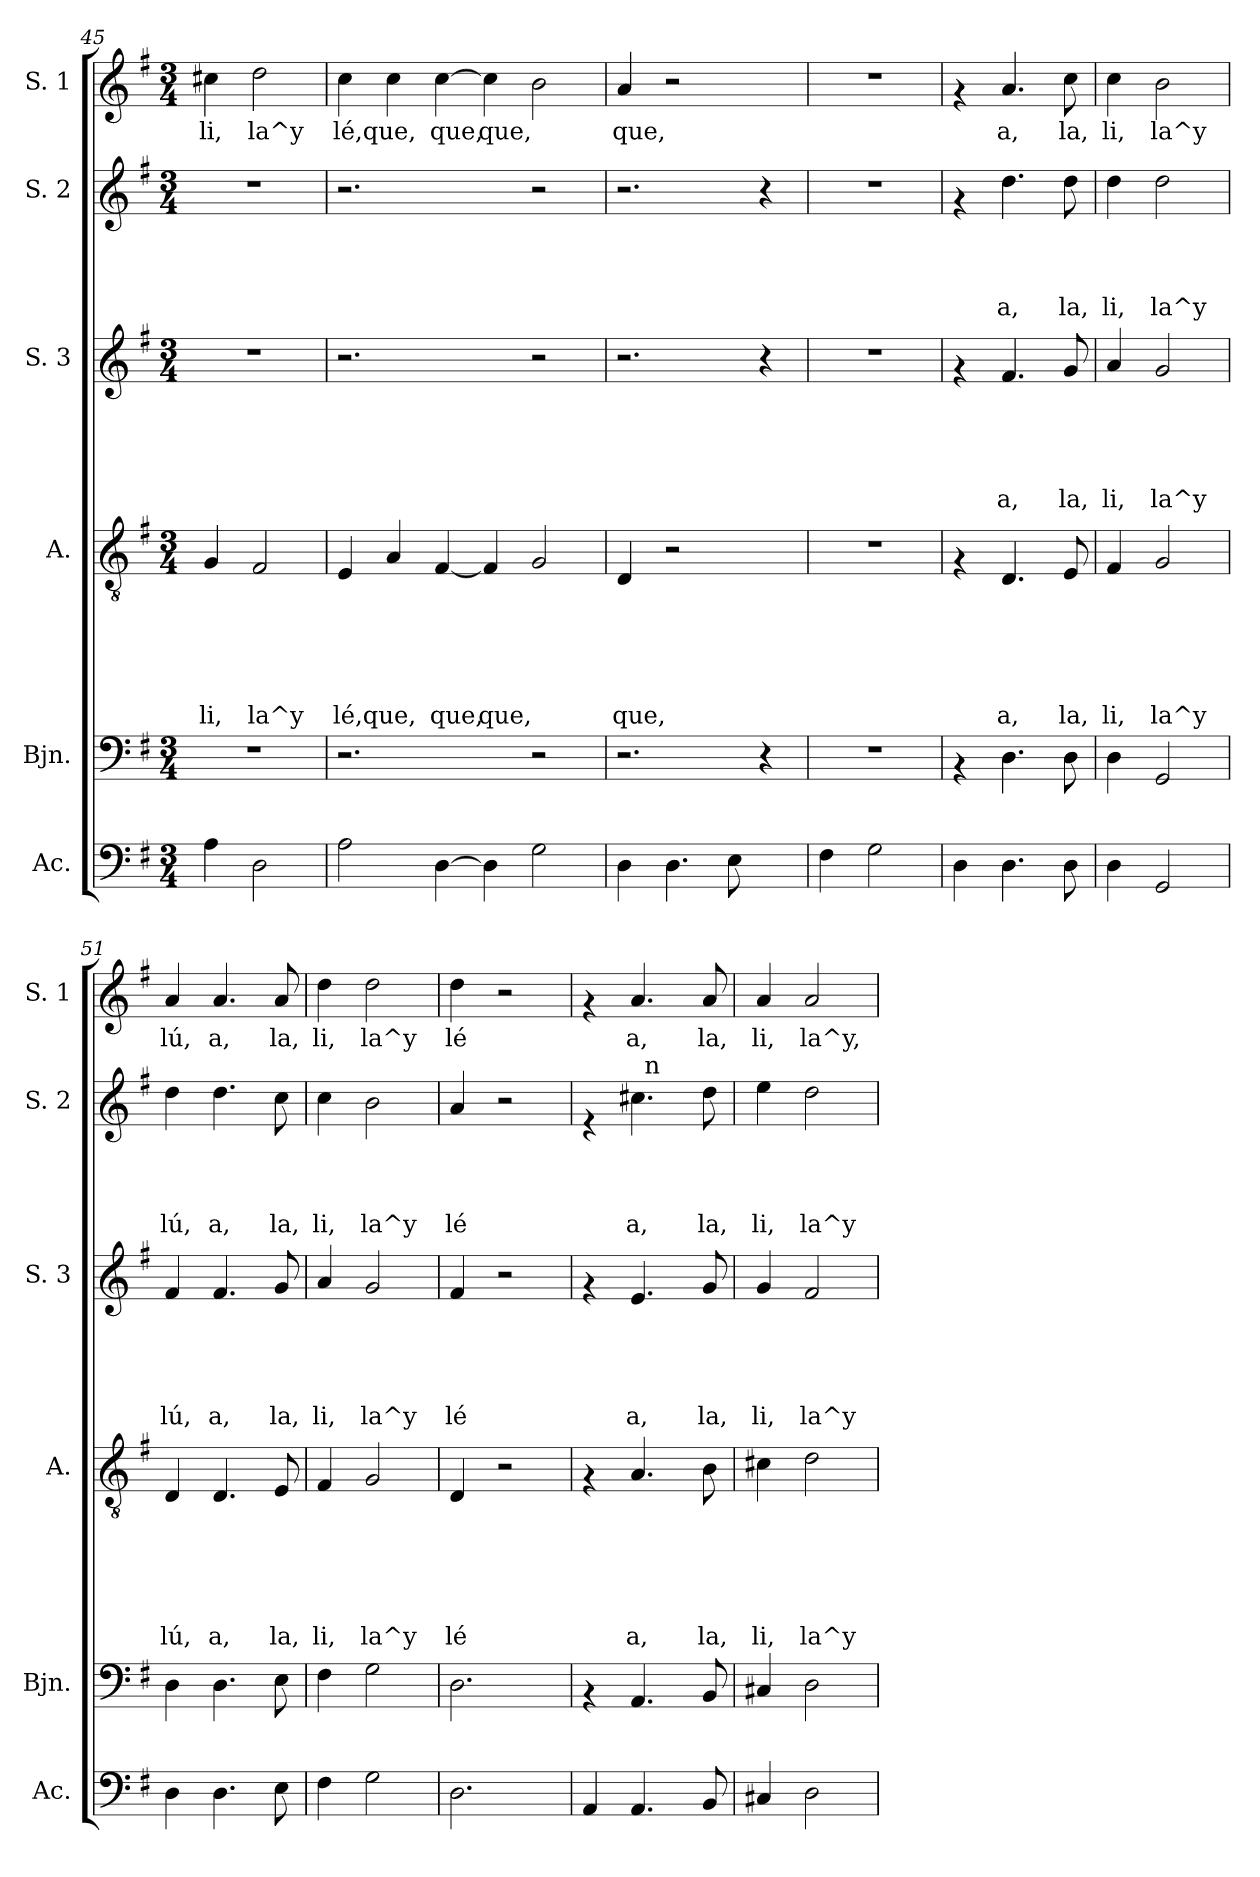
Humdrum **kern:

**kern	**kern	**kern	**text	**text	**text	**text	**text	**text	**kern	**text	**text	**text	**text	**text	**kern	**text	**text	**text	**text	**kern	**text
*part6	*part5	*part4	*part4	*part4	*part4	*part4	*part4	*part4	*part3	*part3	*part3	*part3	*part3	*part3	*part2	*part2	*part2	*part2	*part2	*part1	*part1
*staff6	*staff5	*staff4	*staff4	*staff4	*staff4	*staff4	*staff4	*staff4	*staff3	*staff3	*staff3	*staff3	*staff3	*staff3	*staff2	*staff2	*staff2	*staff2	*staff2	*staff1	*staff1
*I"Ac.	*I"Bjn.	*I"A.	*	*	*	*	*	*	*I"S. 3	*	*	*	*	*	*I"S. 2	*	*	*	*	*I"S. 1	*
*I'Ac.	*I'Bjn.	*I'A.	*	*	*	*	*	*	*I'S. 3	*	*	*	*	*	*I'S. 2	*	*	*	*	*I'S. 1	*
*clefF4	*clefF4	*clefGv2	*	*	*	*	*	*	*clefG2	*	*	*	*	*	*clefG2	*	*	*	*	*clefG2	*
*k[f#]	*k[f#]	*k[f#]	*	*	*	*	*	*	*k[f#]	*	*	*	*	*	*k[f#]	*	*	*	*	*k[f#]	*
*G:	*G:	*G:	*	*	*	*	*	*	*G:	*	*	*	*	*	*G:	*	*	*	*	*G:	*
*M3/4	*M3/4	*M3/4	*	*	*	*	*	*	*M3/4	*	*	*	*	*	*M3/4	*	*	*	*	*M3/4	*
=45	=45	=45	=45	=45	=45	=45	=45	=45	=45	=45	=45	=45	=45	=45	=45	=45	=45	=45	=45	=45	=45
!	!	!	!	!	!	!	!	!LO:LY:b	!	!	!	!	!	!	!	!	!	!	!	!	!LO:LY:b
4A\	2.r	4G/	.	.	.	.	.	li,	2.r	.	.	.	.	.	2.r	.	.	.	.	4cc#X\	li,
!	!	!	!	!	!	!	!	!LO:LY:b	!	!	!	!	!	!	!	!	!	!	!	!	!LO:LY:b
2D\	.	2F#/	.	.	.	.	.	la^y	.	.	.	.	.	.	.	.	.	.	.	2dd\	la^y
=46	=46	=46	=46	=46	=46	=46	=46	=46	=46	=46	=46	=46	=46	=46	=46	=46	=46	=46	=46	=46	=46
!	!	!	!	!	!	!	!	!LO:LY:b	!	!	!	!	!	!	!	!	!	!	!	!	!LO:LY:b
2A\	2.r	4E/	.	.	.	.	.	lé,que,	2.r	.	.	.	.	.	2.r	.	.	.	.	4cc\	lé,que,
.	.	4A/	.	.	.	.	.	.	.	.	.	.	.	.	.	.	.	.	.	4cc\	.
!	!	!	!	!	!	!	!	!LO:LY:b	!	!	!	!	!	!	!	!	!	!	!	!	!LO:LY:b
[>4D\	.	[>4F#/	.	.	.	.	.	que,	.	.	.	.	.	.	.	.	.	.	.	[>4cc\	que,
!	!	!	!	!	!	!	!	!LO:LY:b	!	!	!	!	!	!	!	!	!	!	!	!	!LO:LY:b
4D\]	4ryy	4F#/]	.	.	.	.	.	que,	4ryy	.	.	.	.	.	4ryy	.	.	.	.	4cc\]	que,
2G\	2r	2G/	.	.	.	.	.	.	2r	.	.	.	.	.	2r	.	.	.	.	2b\	.
=47	=47	=47	=47	=47	=47	=47	=47	=47	=47	=47	=47	=47	=47	=47	=47	=47	=47	=47	=47	=47	=47
!	!	!	!	!	!	!	!	!LO:LY:b	!	!	!	!	!	!	!	!	!	!	!	!	!LO:LY:b
4D\	2.r	4D/	.	.	.	.	.	que,	2.r	.	.	.	.	.	2.r	.	.	.	.	4a/	que,
4.D\	.	2r	.	.	.	.	.	.	.	.	.	.	.	.	.	.	.	.	.	2r	.
8E\	.	.	.	.	.	.	.	.	.	.	.	.	.	.	.	.	.	.	.	.	.
4ryy	4r	4ryy	.	.	.	.	.	.	4r	.	.	.	.	.	4r	.	.	.	.	4ryy	.
=48	=48	=48	=48	=48	=48	=48	=48	=48	=48	=48	=48	=48	=48	=48	=48	=48	=48	=48	=48	=48	=48
4F#\	2.r	2.r	.	.	.	.	.	.	2.r	.	.	.	.	.	2.r	.	.	.	.	2.r	.
2G\	.	.	.	.	.	.	.	.	.	.	.	.	.	.	.	.	.	.	.	.	.
=49	=49	=49	=49	=49	=49	=49	=49	=49	=49	=49	=49	=49	=49	=49	=49	=49	=49	=49	=49	=49	=49
4D\	4rAA	4rF	.	.	.	.	.	.	4rf	.	.	.	.	.	4rf	.	.	.	.	4rf	.
!	!	!	!	!	!	!	!	!LO:LY:b	!	!	!	!	!	!LO:LY:b	!	!	!	!	!LO:LY:b	!	!LO:LY:b
4.D\	4.D\	4.D/	.	.	.	.	.	a,	4.f#/	.	.	.	.	a,	4.dd\	.	.	.	-a,	4.a/	a,
!	!	!	!	!	!	!	!	!LO:LY:b	!	!	!	!	!	!LO:LY:b	!	!	!	!	!LO:LY:b	!	!LO:LY:b
8D\	8D\	8E/	.	.	.	.	.	la,	8g/	.	.	.	.	la,	8dd\	.	.	.	la,	8cc\	la,
!!LO:LB:g=z
=50	=50	=50	=50	=50	=50	=50	=50	=50	=50	=50	=50	=50	=50	=50	=50	=50	=50	=50	=50	=50	=50
!	!	!	!	!	!	!	!	!LO:LY:b	!	!	!	!	!	!LO:LY:b	!	!	!	!	!LO:LY:b	!	!LO:LY:b
4D\	4D\	4F#/	.	.	.	.	.	li,	4a/	.	.	.	.	li,	4dd\	.	.	.	li,	4cc\	li,
!	!	!	!	!	!	!	!	!LO:LY:b	!	!	!	!	!	!LO:LY:b	!	!	!	!	!LO:LY:b	!	!LO:LY:b
2GG/	2GG/	2G/	.	.	.	.	.	la^y	2g/	.	.	.	.	la^y	2dd\	.	.	.	la^y	2b\	la^y
=51	=51	=51	=51	=51	=51	=51	=51	=51	=51	=51	=51	=51	=51	=51	=51	=51	=51	=51	=51	=51	=51
!	!	!	!	!	!	!	!	!LO:LY:b	!	!	!	!	!	!LO:LY:b	!	!	!	!	!LO:LY:b	!	!LO:LY:b
4D\	4D\	4D/	.	.	.	.	.	lú,	4f#/	.	.	.	.	lú,	4dd\	.	.	.	lú,	4a/	lú,
!	!	!	!	!	!	!	!	!LO:LY:b	!	!	!	!	!	!LO:LY:b	!	!	!	!	!LO:LY:b	!	!LO:LY:b
4.D\	4.D\	4.D/	.	.	.	.	.	a,	4.f#/	.	.	.	.	a,	4.dd\	.	.	.	a,	4.a/	a,
!	!	!	!	!	!	!	!	!LO:LY:b	!	!	!	!	!	!LO:LY:b	!	!	!	!	!LO:LY:b	!	!LO:LY:b
8E\	8E\	8E/	.	.	.	.	.	la,	8g/	.	.	.	.	la,	8cc\	.	.	.	la,	8a/	la,
=52	=52	=52	=52	=52	=52	=52	=52	=52	=52	=52	=52	=52	=52	=52	=52	=52	=52	=52	=52	=52	=52
!	!	!	!	!	!	!	!	!LO:LY:b	!	!	!	!	!	!LO:LY:b	!	!	!	!	!LO:LY:b	!	!LO:LY:b
4F#\	4F#\	4F#/	.	.	.	.	.	li,	4a/	.	.	.	.	li,	4cc\	.	.	.	li,	4dd\	li,
!	!	!	!	!	!	!	!	!LO:LY:b	!	!	!	!	!	!LO:LY:b	!	!	!	!	!LO:LY:b	!	!LO:LY:b
2G\	2G\	2G/	.	.	.	.	.	la^y	2g/	.	.	.	.	la^y	2b\	.	.	.	la^y	2dd\	la^y
=53	=53	=53	=53	=53	=53	=53	=53	=53	=53	=53	=53	=53	=53	=53	=53	=53	=53	=53	=53	=53	=53
!	!	!	!	!	!	!	!	!LO:LY:b	!	!	!	!	!	!LO:LY:b	!	!	!	!	!LO:LY:b	!	!LO:LY:b
2.D\	2.D\	4D/	.	.	.	.	.	lé	4f#/	.	.	.	.	lé	4a/	.	.	.	lé	4dd\	lé
.	.	2r	.	.	.	.	.	.	2r	.	.	.	.	.	2r	.	.	.	.	2r	.
=54	=54	=54	=54	=54	=54	=54	=54	=54	=54	=54	=54	=54	=54	=54	=54	=54	=54	=54	=54	=54	=54
*	*	*	*	*	*	*	*	*	*	*	*	*	*	*	*^	*	*	*	*	*	*
4AA/	4rAA	4rF	.	.	.	.	.	.	4rf	.	.	.	.	.	4re	4ryy	.	.	.	.	4rf	.
!	!	!	!	!	!	!	!	!LO:LY:b	!	!	!	!	!	!LO:LY:b	!	!	!	!	!	!LO:LY:b	!	!LO:LY:b
4.AA/	4.AA/	4.A/	.	.	.	.	.	a,	4.e/	.	.	.	.	a,	4.cc#X\	32ryy	.	.	.	a,	4.a/	a,
!	!	!	!	!	!	!	!	!	!	!	!	!	!	!	!	!LO:TX:a:t=n	!	!	!	!	!	!
.	.	.	.	.	.	.	.	.	.	.	.	.	.	.	.	4...ryy	.	.	.	.	.	.
!	!	!	!	!	!	!	!	!LO:LY:b	!	!	!	!	!	!LO:LY:b	!	!	!	!	!	!LO:LY:b	!	!LO:LY:b
8BB/	8BB/	8B\	.	.	.	.	.	la,	8g/	.	.	.	.	la,	8dd\	.	.	.	.	la,	8a/	la,
=55	=55	=55	=55	=55	=55	=55	=55	=55	=55	=55	=55	=55	=55	=55	=55	=55	=55	=55	=55	=55	=55	=55
!	!	!	!	!	!	!	!	!LO:LY:b	!	!	!	!	!	!LO:LY:b	!	!	!	!	!	!LO:LY:b	!	!LO:LY:b
*	*	*	*	*	*	*	*	*	*	*	*	*	*	*	*v	*v	*	*	*	*	*	*
4C#X/	4C#X/	4c#X\	.	.	.	.	.	li,	4g/	.	.	.	.	li,	4ee\	.	.	.	li,	4a/	li,
!	!	!	!	!	!	!	!	!LO:LY:b	!	!	!	!	!	!LO:LY:b	!	!	!	!	!LO:LY:b	!	!LO:LY:b
2D\	2D\	2d\	.	.	.	.	.	la^y	2f#/	.	.	.	.	la^y	2dd\	.	.	.	la^y	2a/	la^y,
=	=	=	=	=	=	=	=	=	=	=	=	=	=	=	=	=	=	=	=	=	=
*-	*-	*-	*-	*-	*-	*-	*-	*-	*-	*-	*-	*-	*-	*-	*-	*-	*-	*-	*-	*-	*-
